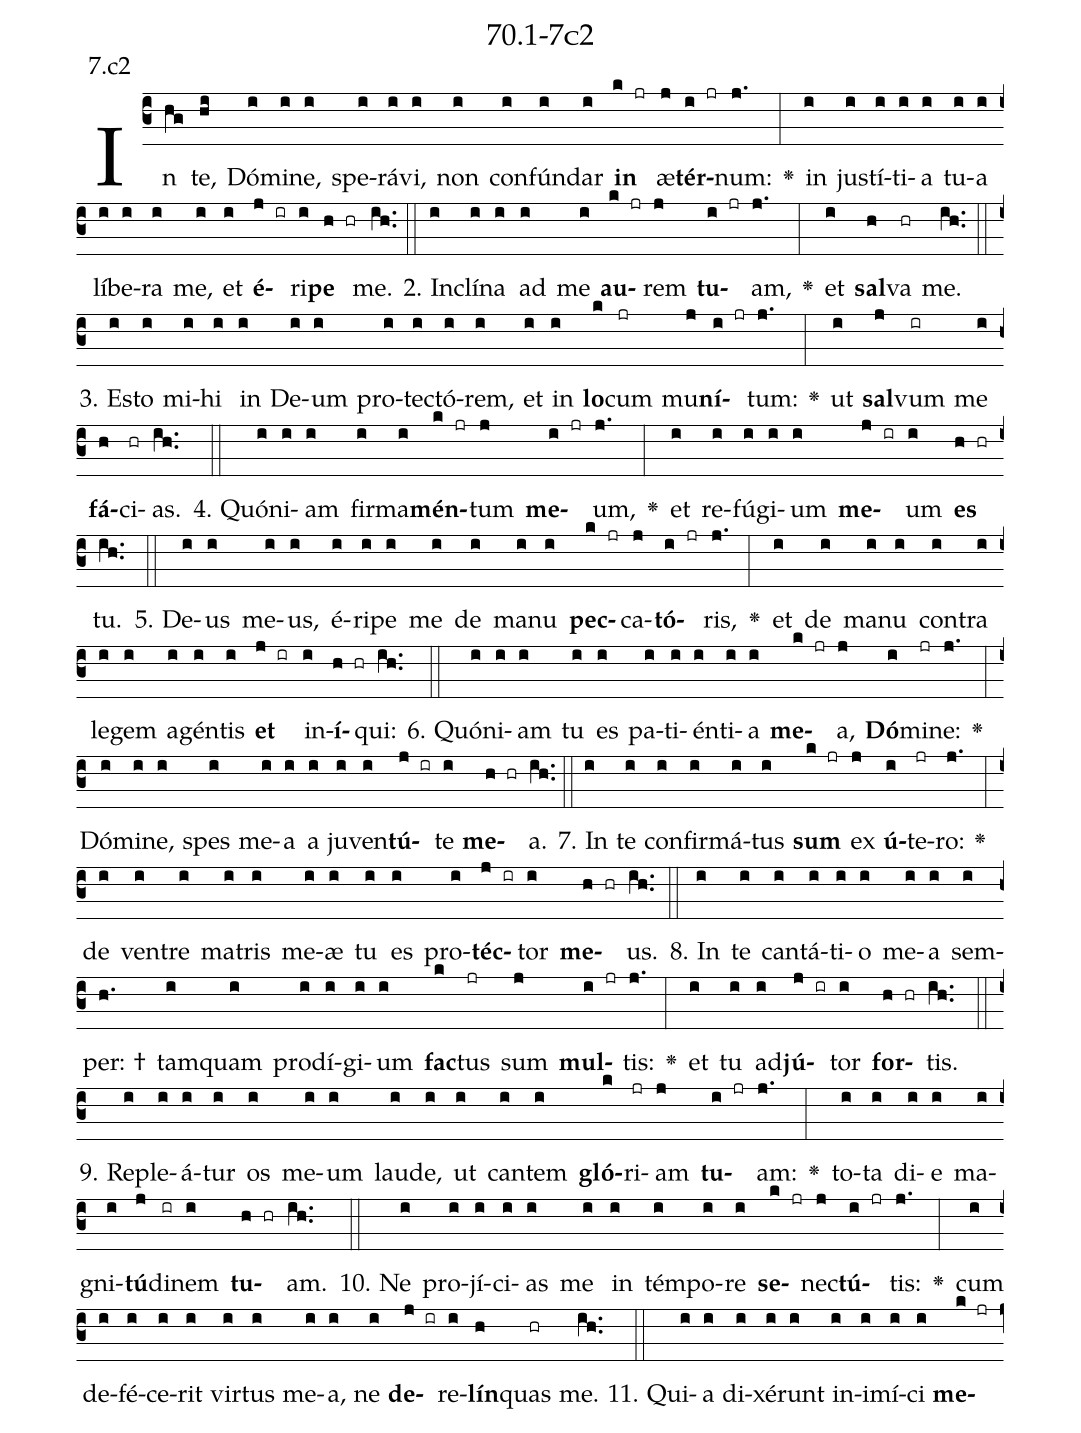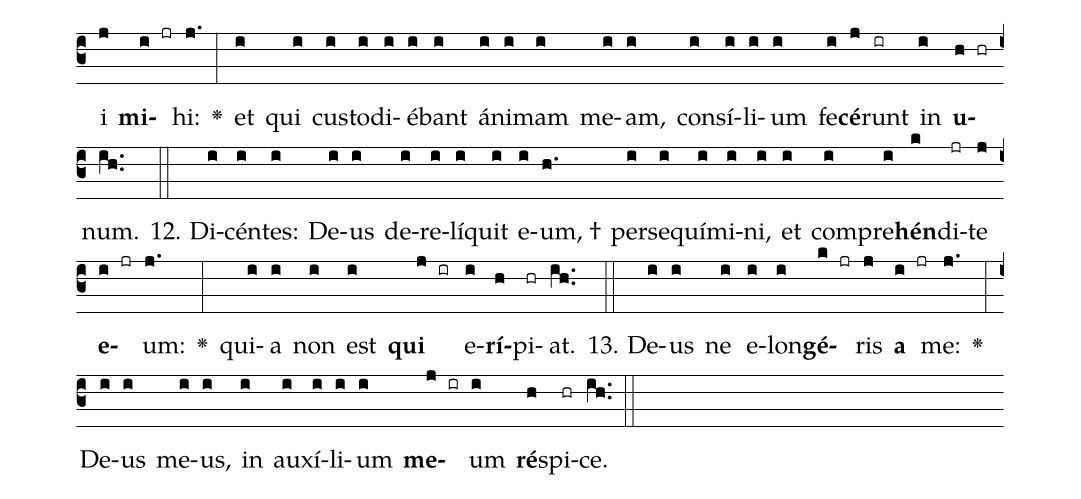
name: 70.1-7c2;
annotation: 7.c2;
%%
(c3)In(hg) te,(hi) Dó(i)mi(i)ne,(i) spe(i)rá(i)vi,(i) non(i) con(i)fún(i)dar(i) <b>in</b>(k jr) æ(j)<b>tér</b>(i jr)num:(j.) <v>\greheightstar</v>(:) in(i) jus(i)tí(i)ti(i)a(i) tu(i)a(i) lí(i)be(i)ra(i) me,(i) et(i) <b>é</b>(j ir)ri(i)<b>pe</b>(h hr) me.(ih..) (::)
2. In(i)clí(i)na(i) ad(i) me(i) <b>au</b>(k jr)rem(j) <b>tu</b>(i jr)am,(j.) <v>\greheightstar</v>(:) et(i) <b>sal</b>(h)va(hr) me.(ih..) (::)
3. Es(i)to(i) mi(i)hi(i) in(i) De(i)um(i) pro(i)tec(i)tó(i)rem,(i) et(i) in(i) <b>lo</b>(k)cum(jr) mu(j)<b>ní</b>(i jr)tum:(j.) <v>\greheightstar</v>(:) ut(i) <b>sal</b>(j)vum(ir) me(i) <b>fá</b>(h)ci(hr)as.(ih..) (::)
4. Quón(i)i(i)am(i) fir(i)ma(i)<b>mén</b>(k jr)tum(j) <b>me</b>(i jr)um,(j.) <v>\greheightstar</v>(:) et(i) re(i)fú(i)gi(i)um(i) <b>me</b>(j ir)um(i) <b>es</b>(h hr) tu.(ih..) (::)
5. De(i)us(i) me(i)us,(i) é(i)ri(i)pe(i) me(i) de(i) ma(i)nu(i) <b>pec</b>(k jr)ca(j)<b>tó</b>(i jr)ris,(j.) <v>\greheightstar</v>(:) et(i) de(i) ma(i)nu(i) con(i)tra(i) le(i)gem(i) a(i)gén(i)tis(i) <b>et</b>(j ir) in(i)<b>í</b>(h hr)qui:(ih..) (::)
6. Quón(i)i(i)am(i) tu(i) es(i) pa(i)ti(i)én(i)ti(i)a(i) <b>me</b>(k jr)a,(j) <b>Dó</b>(i)mi(jr)ne:(j.) <v>\greheightstar</v>(:) Dó(i)mi(i)ne,(i) spes(i) me(i)a(i) a(i) ju(i)ven(i)<b>tú</b>(j ir)te(i) <b>me</b>(h hr)a.(ih..) (::)
7. In(i) te(i) con(i)fir(i)má(i)tus(i) <b>sum</b>(k jr) ex(j) <b>ú</b>(i)te(jr)ro:(j.) <v>\greheightstar</v>(:) de(i) ven(i)tre(i) ma(i)tris(i) me(i)æ(i) tu(i) es(i) pro(i)<b>téc</b>(j ir)tor(i) <b>me</b>(h hr)us.(ih..) (::)
8. In(i) te(i) can(i)tá(i)ti(i)o(i) me(i)a(i) sem(i)per: †(h.) tam(i)quam(i) prod(i)í(i)gi(i)um(i) <b>fac</b>(k)tus(jr) sum(j) <b>mul</b>(i jr)tis:(j.) <v>\greheightstar</v>(:) et(i) tu(i) ad(i)<b>jú</b>(j ir)tor(i) <b>for</b>(h hr)tis.(ih..) (::)
9. Re(i)ple(i)á(i)tur(i) os(i) me(i)um(i) lau(i)de,(i) ut(i) can(i)tem(i) <b>gló</b>(k)ri(jr)am(j) <b>tu</b>(i jr)am:(j.) <v>\greheightstar</v>(:) to(i)ta(i) di(i)e(i) ma(i)gni(i)<b>tú</b>(j)di(ir)nem(i) <b>tu</b>(h hr)am.(ih..) (::)
10. Ne(i) pro(i)jí(i)ci(i)as(i) me(i) in(i) tém(i)po(i)re(i) <b>se</b>(k jr)nec(j)<b>tú</b>(i jr)tis:(j.) <v>\greheightstar</v>(:) cum(i) de(i)fé(i)ce(i)rit(i) vir(i)tus(i) me(i)a,(i) ne(i) <b>de</b>(j ir)re(i)<b>lín</b>(h)quas(hr) me.(ih..) (::)
11. Qui(i)a(i) di(i)xé(i)runt(i) in(i)i(i)mí(i)ci(i) <b>me</b>(k jr)i(j) <b>mi</b>(i jr)hi:(j.) <v>\greheightstar</v>(:) et(i) qui(i) cus(i)to(i)di(i)é(i)bant(i) á(i)ni(i)mam(i) me(i)am,(i) con(i)sí(i)li(i)um(i) fe(i)<b>cé</b>(j)runt(ir) in(i) <b>u</b>(h hr)num.(ih..) (::)
12. Di(i)cén(i)tes:(i) De(i)us(i) de(i)re(i)lí(i)quit(i) e(i)um, †(h.) per(i)se(i)quí(i)mi(i)ni,(i) et(i) com(i)pre(i)<b>hén</b>(k)di(jr)te(j) <b>e</b>(i jr)um:(j.) <v>\greheightstar</v>(:) qui(i)a(i) non(i) est(i) <b>qui</b>(j ir) e(i)<b>rí</b>(h)pi(hr)at.(ih..) (::)
13. De(i)us(i) ne(i) e(i)lon(i)<b>gé</b>(k jr)ris(j) <b>a</b>(i jr) me:(j.) <v>\greheightstar</v>(:) De(i)us(i) me(i)us,(i) in(i) au(i)xí(i)li(i)um(i) <b>me</b>(j ir)um(i) <b>ré</b>(h)spi(hr)ce.(ih..) (::)
